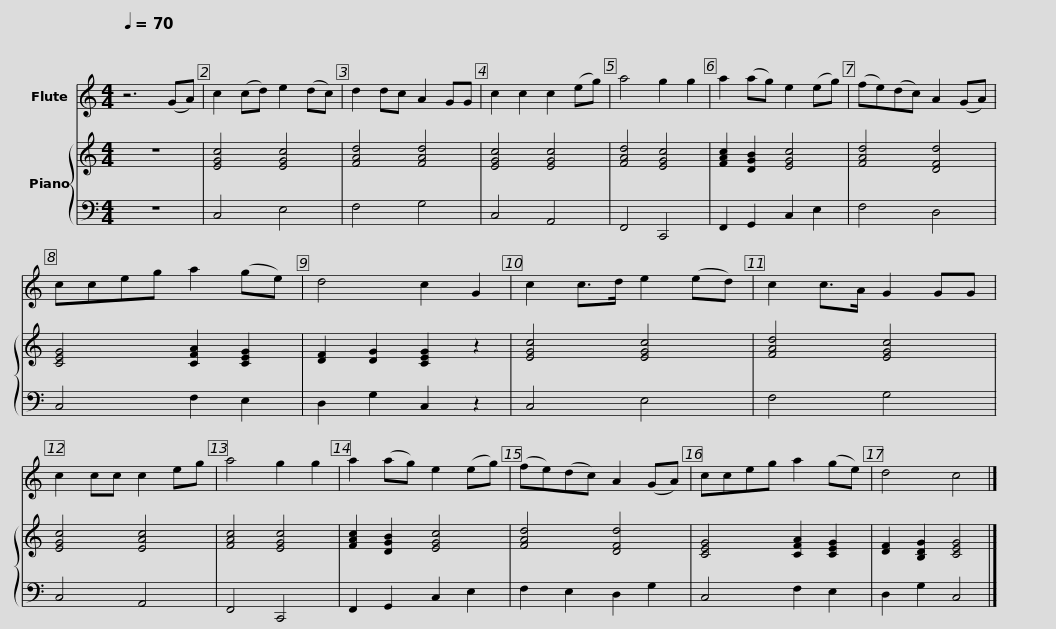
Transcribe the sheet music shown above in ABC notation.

X:1
%%score 1 { 2 | 3 }
L:1/8
Q:1/4=70
M:4/4
I:linebreak $
K:C
V:1 treble
V:2 treble
V:3 bass
V:1
 z6 (GA) | c2 (cd) e2 (dc) | d2 dc A2 GG | c2 c2 c2 (eg) |$ a4 g2 g2 | %5
 a2 (ag) e2 (eg) | (fe)(dc) A2 (GA) | cceg a2 (ge) |$ d4 c2 G2 | c2 c>d e2 (ed) | %10
 c2 c>A G2 GG | c2 cc c2 eg |$ a4 g2 g2 | a2 (ag) e2 (eg) | (fe)(dc) A2 (GA) | %15
 cceg a2 (ge) |$ d4 c4 |] %17
V:2
 z8 | [EGc]4 [EGc]4 | [FAd]4 [FAd]4 | [EGc]4 [EGc]4 |$ [FAd]4 [EGc]4 | %5
 [FAc]2 [DGB]2 [EGc]4 | [FAd]4 [DFd]4 | [CEG]4 [CFA]2 [CEG]2 |$ [DF]2 [DG]2 [CEG]2 z2 | [EGc]4 [EGc]4 | %10
 [FAd]4 [EGc]4 | [EGc]4 [EAc]4 |$ [FAc]4 [EGc]4 | [FAc]2 [DGB]2 [EGc]4 | [FAd]4 [DFd]4 | %15
 [CEG]4 [CFA]2 [CEG]2 |$ [DF]2 [B,DG]2 [CEG]4 |] %17
V:3
 z8 | C,4 E,4 | F,4 G,4 | C,4 A,,4 |$ F,,4 C,,4 | %5
 F,,2 G,,2 C,2 E,2 | F,4 D,4 | C,4 F,2 E,2 |$ D,2 G,2 C,2 z2 | C,4 E,4 | %10
 F,4 G,4 | C,4 A,,4 |$ F,,4 C,,4 | F,,2 G,,2 C,2 E,2 | F,2 E,2 D,2 G,2 | %15
 C,4 F,2 E,2 |$ D,2 G,2 C,4 |] %17
